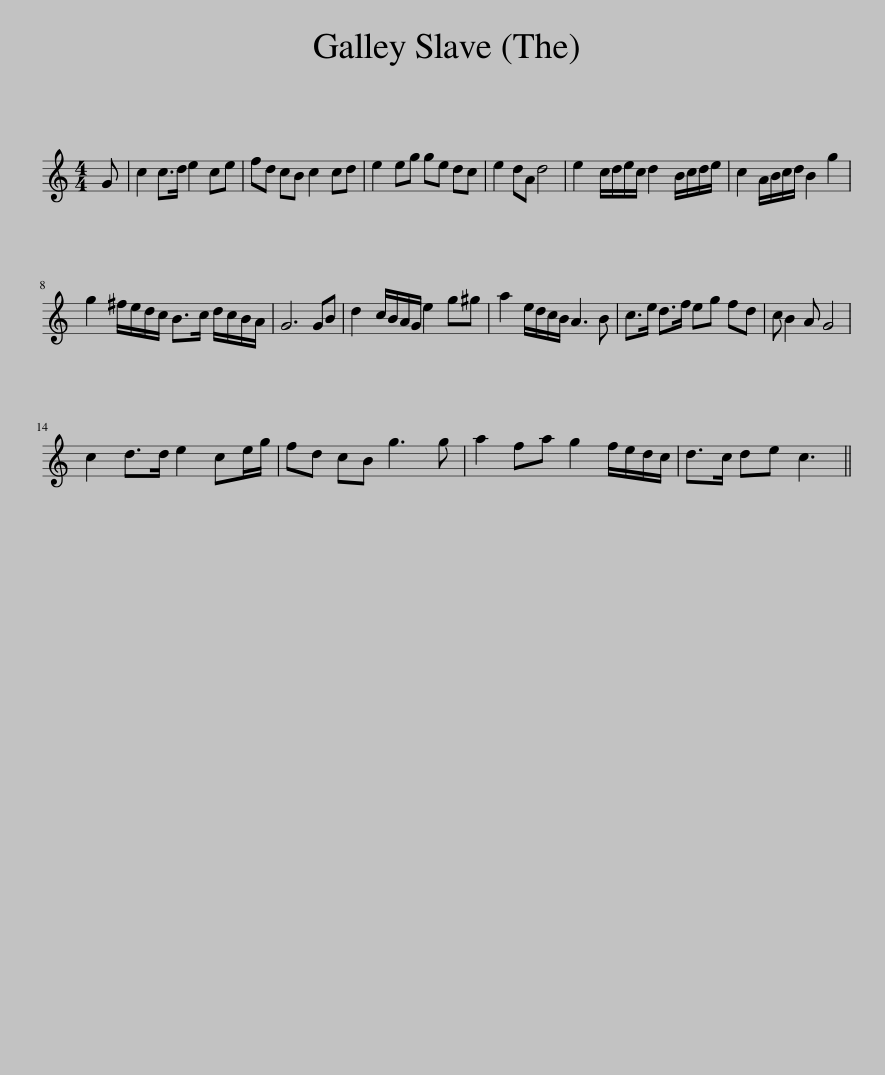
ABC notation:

X:1
L:1/8
M:4/4
I:linebreak $
K:C
V:1 treble
V:1
 G | c2 c>d e2 ce | fd cB c2 cd | e2 eg ge dc | e2 dA d4 | %5
 e2 c/d/e/c/ d2 B/c/d/e/ | c2 A/B/c/d/ B2 g2 |$ g2 ^f/e/d/c/ B>c d/c/B/A/ | G6 GB | d2 c/B/A/G/ e2 g^g | %10
 a2 e/d/c/B/ A3 B | c>e d>f eg fd | c B2 A G4 |$ c2 d>d e2 ce/g/ | fd cB g3 g | %15
 a2 fa g2 f/e/d/c/ | d>c de c3 || %17
